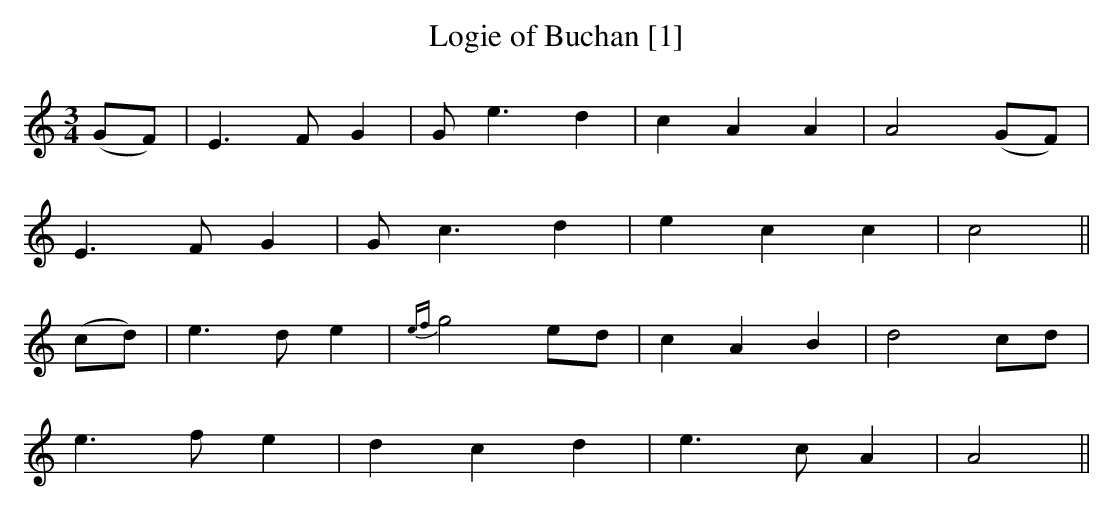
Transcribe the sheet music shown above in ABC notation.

X:1
T:Logie of Buchan [1]
M:3/4
L:1/8
K:C
(GF)|E3F G2|Ge3d2|c2A2A2|A4 (GF)|
E3F G2|G c3d2|e2c2c2|c4||
(cd)|e3d e2| {ef}g4 ed|c2A2B2|d4 cd|
e3f e2|d2c2d2|e3c A2|A4||
